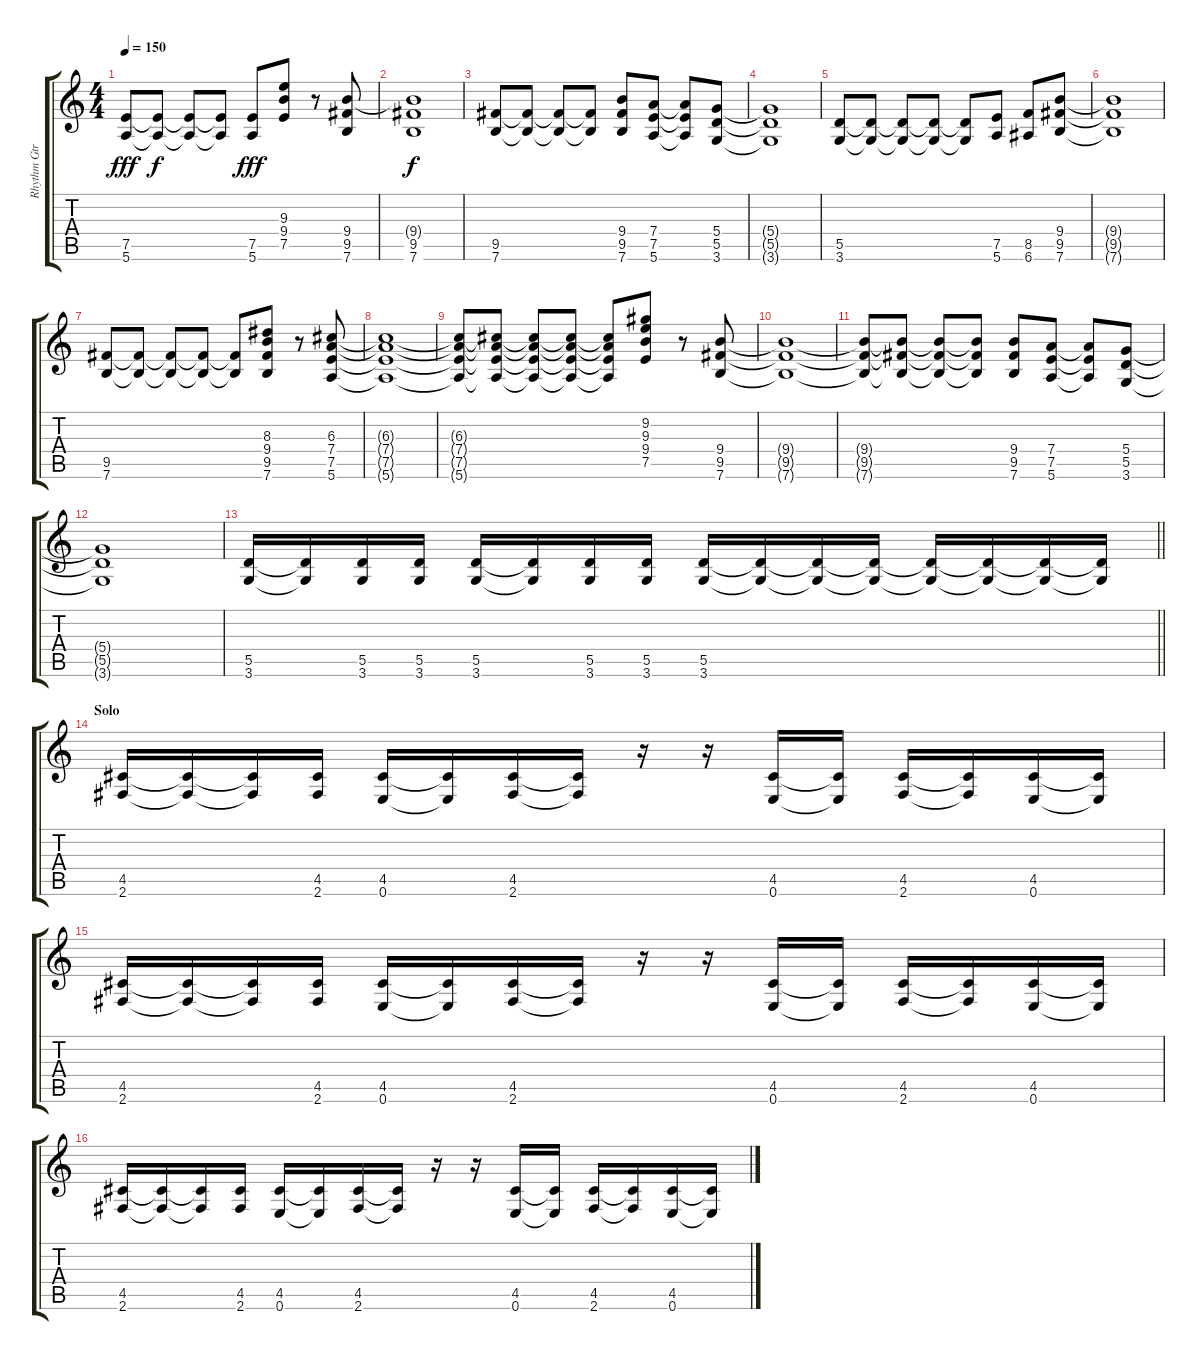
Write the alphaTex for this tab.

\track ("Rhythm Gtr" "Rhythm Gtr") {instrument overdrivenguitar}
\staff {score tabs}
\tuning (E4 B3 G3 D3 A2 E2) {hide}
\ts (4 4)
\tempo 150
\clef g2
\ks c
(7.5 5.6).8{dy fff} (7.5{t} 5.6{t}).8{dy f} (7.5{t} 5.6{t}).8 (7.5{t} 5.6{t}).8 (7.5 5.6).8{dy fff} (9.3 9.4 7.5).8 r.8 (9.4 9.5 7.6).8 |
(9.4{t} 9.5 7.6).1{dy f} |
(9.5 7.6).8 (9.5{t} 7.6{t}).8 (9.5{t} 7.6{t}).8 (9.5{t} 7.6{t}).8 (9.4 9.5 7.6).8 (7.4 7.5 5.6).8 (7.4{t} 7.5{t} 5.6{t}).8 (5.4 5.5 3.6).8 |
(5.4{t} 5.5{t} 3.6{t}).1 |
(5.5 3.6).8 (5.5{t} 3.6{t}).8 (5.5{t} 3.6{t}).8 (5.5{t} 3.6{t}).8 (5.5{t} 3.6{t}).8 (7.5 5.6).8 (8.5 6.6).8 (9.4 9.5 7.6).8 |
(9.4{t} 9.5{t} 7.6{t}).1 |
(9.5 7.6).8 (9.5{t} 7.6{t}).8 (9.5{t} 7.6{t}).8 (9.5{t} 7.6{t}).8 (9.5{t} 7.6{t}).8 (8.3 9.4 9.5 7.6).8 r.8 (6.3 7.4 7.5 5.6).8 |
(6.3{t} 7.4{t} 7.5{t} 5.6{t}).1 |
(6.3{t} 7.4{t} 7.5{t} 5.6{t}).8 (6.3{t} 7.4{t} 7.5{t} 5.6{t}).8 (6.3{t} 7.4{t} 7.5{t} 5.6{t}).8 (6.3{t} 7.4{t} 7.5{t} 5.6{t}).8 (6.3{t} 7.4{t} 7.5{t} 5.6{t}).8 (9.2 9.3 9.4 7.5).8 r.8 (9.4 9.5 7.6).8 |
(9.4{t} 9.5{t} 7.6{t}).1 |
(9.4{t} 9.5{t} 7.6{t}).8 (9.4{t} 9.5{t} 7.6{t}).8 (9.4{t} 9.5{t} 7.6{t}).8 (9.4{t} 9.5{t} 7.6{t}).8 (9.4 9.5 7.6).8 (7.4 7.5 5.6).8 (7.4{t} 7.5{t} 5.6{t}).8 (5.4 5.5 3.6).8 |
(5.4{t} 5.5{t} 3.6{t}).1 |
\barLineRight lightlight
(5.5 3.6).16 (5.5{t} 3.6{t}).16 (5.5 3.6).16 (5.5 3.6).16 (5.5 3.6).16 (5.5{t} 3.6{t}).16 (5.5 3.6).16 (5.5 3.6).16 (5.5 3.6).16 (5.5{t} 3.6{t}).16 (5.5{t} 3.6{t}).16 (5.5{t} 3.6{t}).16 (5.5{t} 3.6{t}).16 (5.5{t} 3.6{t}).16 (5.5{t} 3.6{t}).16 (5.5{t} 3.6{t}).16 |
\section ("" "Solo")
(4.5 2.6).16 (4.5{t} 2.6{t}).16 (4.5{t} 2.6{t}).16 (4.5 2.6).16 (4.5 0.6).16 (4.5{t} 0.6{t}).16 (4.5 2.6).16 (4.5{t} 2.6{t}).16 r.16 r.16 (4.5 0.6).16 (4.5{t} 0.6{t}).16 (4.5 2.6).16 (4.5{t} 2.6{t}).16 (4.5 0.6).16 (4.5{t} 0.6{t}).16 |
(4.5 2.6).16 (4.5{t} 2.6{t}).16 (4.5{t} 2.6{t}).16 (4.5 2.6).16 (4.5 0.6).16 (4.5{t} 0.6{t}).16 (4.5 2.6).16 (4.5{t} 2.6{t}).16 r.16 r.16 (4.5 0.6).16 (4.5{t} 0.6{t}).16 (4.5 2.6).16 (4.5{t} 2.6{t}).16 (4.5 0.6).16 (4.5{t} 0.6{t}).16 |
(4.5 2.6).16 (4.5{t} 2.6{t}).16 (4.5{t} 2.6{t}).16 (4.5 2.6).16 (4.5 0.6).16 (4.5{t} 0.6{t}).16 (4.5 2.6).16 (4.5{t} 2.6{t}).16 r.16 r.16 (4.5 0.6).16 (4.5{t} 0.6{t}).16 (4.5 2.6).16 (4.5{t} 2.6{t}).16 (4.5 0.6).16 (4.5{t} 0.6{t}).16
